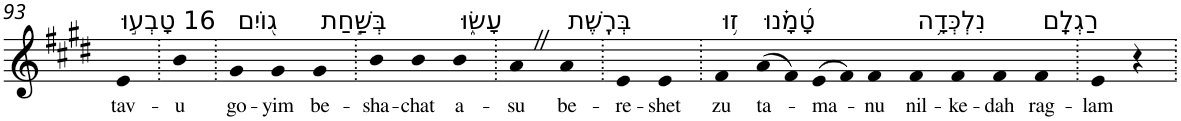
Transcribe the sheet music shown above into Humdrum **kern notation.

**kern	**text
*part1	*part1
*staff1	*staff1
*I"Piano	*
*I'Pno	*
!!LO:PB:g=z
*clefG2	*
*k[f#c#g#d#]	*
*E:	*
=93	=93
!LO:TX:a:t=16 טָבְע֣וּ	!
!	!LO:LY:b
4e	tav-
=94.	=94.
!	!LO:LY:b
4b	-u
=95.	=95.
!LO:TX:a:t=ג֭וֹיִם	!
!	!LO:LY:b
4g#	go-
!	!LO:LY:b
4g#	-yim
!LO:TX:a:t=בְּשַׁ֣חַת	!
!	!LO:LY:b
4g#	be-
=96.	=96.
!	!LO:LY:b
4b	-sha-
!	!LO:LY:b
4b	-chat
!LO:TX:a:t=עָשׂ֑וּ	!
!	!LO:LY:b
4b	a-
=97.	=97.
!	!LO:LY:b
4aZ	-su
!LO:TX:a:t=בְּרֶֽשֶׁת	!
!	!LO:LY:b
4a	be-
=98.	=98.
!	!LO:LY:b
4e	-re-
!	!LO:LY:b
4e	-shet
=99.	=99.
!LO:TX:a:t=ז֥וּ	!
!	!LO:LY:b
4f#	zu
!LO:TX:a:t=טָ֝מָ֗נוּ	!
!	!LO:LY:b
(>8a	ta-
8f#)	.
!	!LO:LY:b
(>8e	-ma-
8f#)	.
!	!LO:LY:b
4f#	-nu
!LO:TX:a:t=נִלְכְּדָ֥ה	!
!	!LO:LY:b
4f#	nil-
!	!LO:LY:b
4f#	-ke-
!	!LO:LY:b
4f#	-dah
!LO:TX:a:t=רַגְלָֽם	!
!	!LO:LY:b
4f#	rag-
=100.	=100.
!	!LO:LY:b
4e	-lam
4r	.
=.	=.
*-	*-
